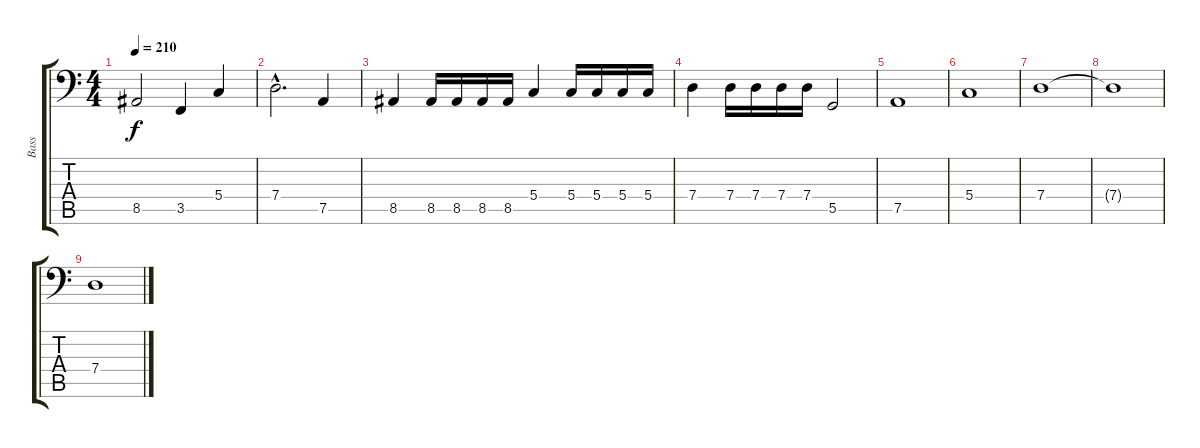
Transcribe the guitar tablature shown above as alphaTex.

\track ("Bass" "Bass") {instrument electricbasspick}
\staff {score tabs}
\tuning (A2 E2 C2 G1 D1 A0) {hide}
\ts (4 4)
\tempo 210
\clef f4
\ks c
8.5.2{dy f} 3.5.4 5.4.4 |
7.4{hac}.2{d} 7.5.4 |
8.5.4 8.5.16 8.5.16 8.5.16 8.5.16 5.4.4 5.4.16 5.4.16 5.4.16 5.4.16 |
7.4.4 7.4.16 7.4.16 7.4.16 7.4.16 5.5.2 |
7.5.1 |
5.4.1 |
7.4.1 |
7.4{t}.1 |
7.4.1
